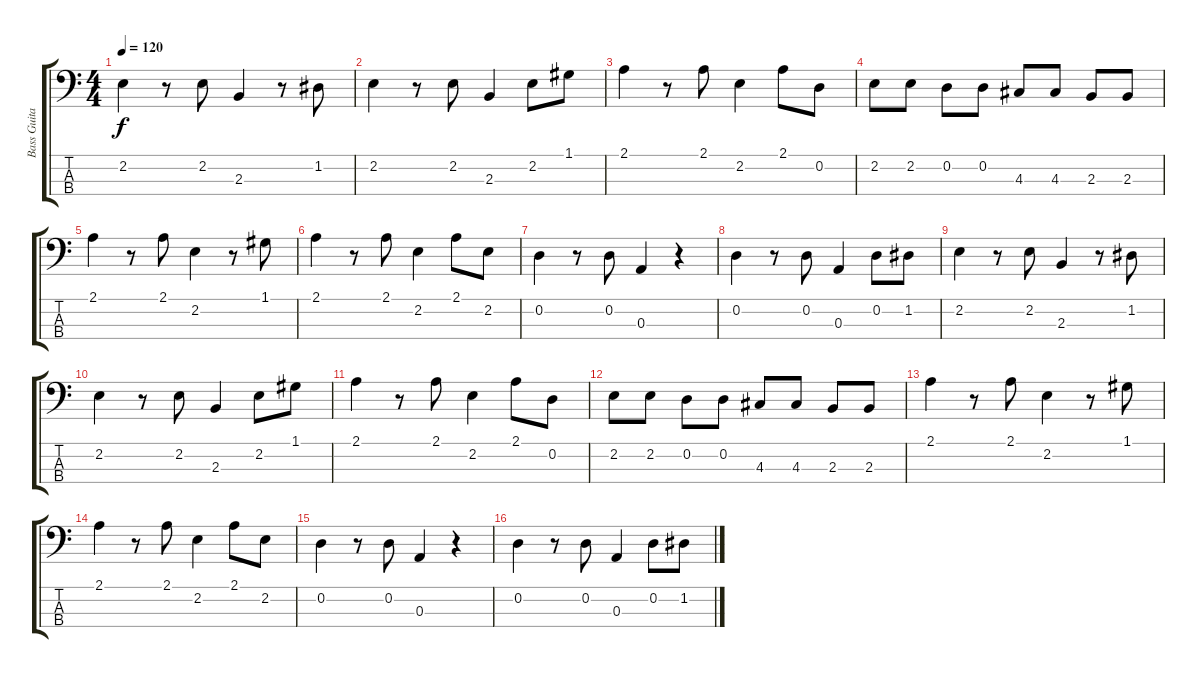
\track ("Bass Guitar" "Bass Guita") {instrument electricbassfinger}
\staff {score tabs}
\tuning (G2 D2 A1 E1) {hide}
\ts (4 4)
\tempo 120
\clef f4
\ks c
2.2.4{dy f} r.8 2.2.8 2.3.4 r.8 1.2.8 |
2.2.4 r.8 2.2.8 2.3.4 2.2.8 1.1.8 |
2.1.4 r.8 2.1.8 2.2.4 2.1.8 0.2.8 |
2.2.8 2.2.8 0.2.8 0.2.8 4.3.8 4.3.8 2.3.8 2.3.8 |
2.1.4 r.8 2.1.8 2.2.4 r.8 1.1.8 |
2.1.4 r.8 2.1.8 2.2.4 2.1.8 2.2.8 |
0.2.4 r.8 0.2.8 0.3.4 r.4 |
0.2.4 r.8 0.2.8 0.3.4 0.2.8 1.2.8 |
2.2.4 r.8 2.2.8 2.3.4 r.8 1.2.8 |
2.2.4 r.8 2.2.8 2.3.4 2.2.8 1.1.8 |
2.1.4 r.8 2.1.8 2.2.4 2.1.8 0.2.8 |
2.2.8 2.2.8 0.2.8 0.2.8 4.3.8 4.3.8 2.3.8 2.3.8 |
2.1.4 r.8 2.1.8 2.2.4 r.8 1.1.8 |
2.1.4 r.8 2.1.8 2.2.4 2.1.8 2.2.8 |
0.2.4 r.8 0.2.8 0.3.4 r.4 |
0.2.4 r.8 0.2.8 0.3.4 0.2.8 1.2.8
